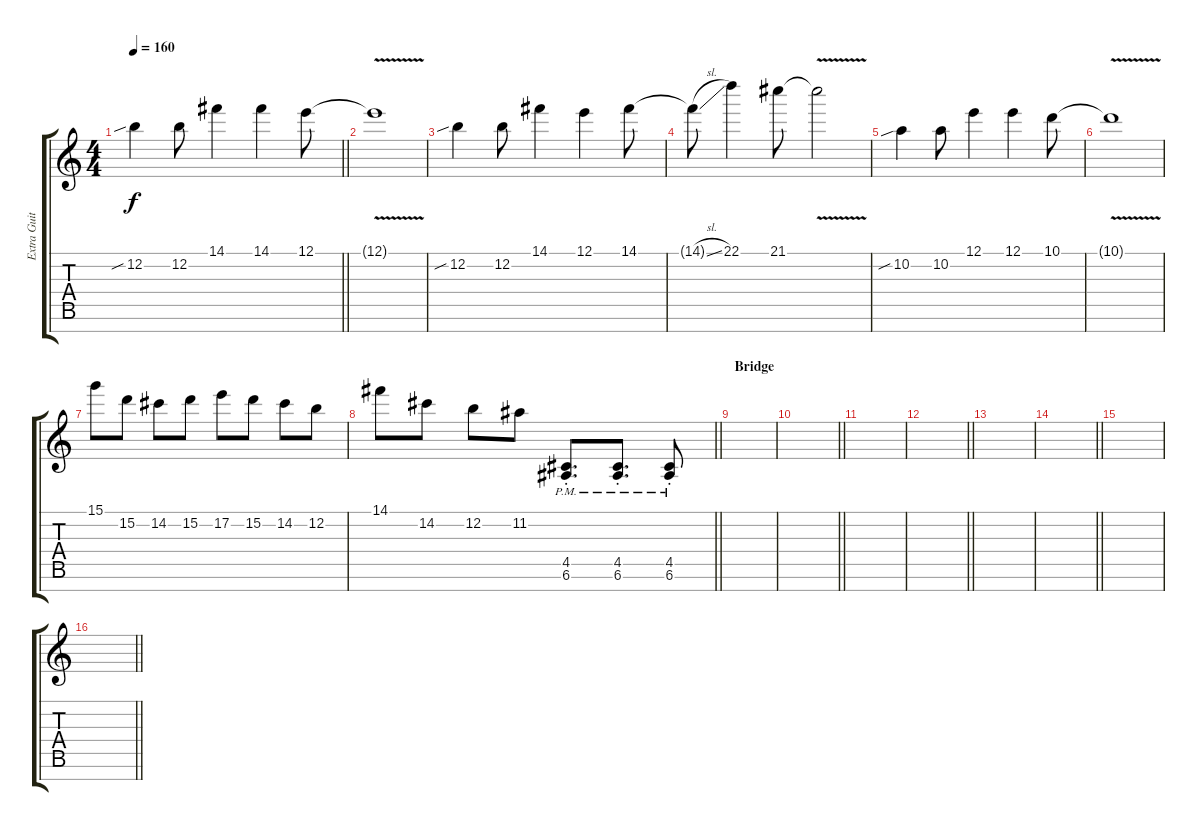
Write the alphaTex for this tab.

\track ("Extra Guitar" "Extra Guit") {instrument distortionguitar}
\staff {score tabs}
\tuning (E4 B3 G3 D3 A2 E2 B1) {hide}
\ts (4 4)
\tempo 160
\clef g2
\barLineRight lightlight
\ks c
12.2{sib}.4{dy f} 12.2.8 14.1.4 14.1.4 12.1.8 |
12.1{v t}.1 |
12.2{sib}.4 12.2.8 14.1.4 12.1.4 14.1.8 |
14.1{sl t}.8 22.1.4 21.1.8 21.1{v t}.2 |
10.2{sib}.4 10.2.8 12.1.4 12.1.4 10.1.8 |
10.1{v t}.1 |
15.1.8 15.2.8 14.2.8 15.2.8 17.2.8 15.2.8 14.2.8 12.2.8 |
\barLineRight lightlight
14.1.8 14.2.8 12.2.8 11.2.8 (4.5{pm st} 6.6{pm st}).8{d} (4.5{pm st} 6.6{pm st}).8{d} (4.5{pm st} 6.6{pm st}).8 |
\section ("" "Bridge")
|
\barLineRight lightlight
|
\section ("" "")
|
\barLineRight lightlight
|
|
\barLineRight lightlight
|
|
\barLineRight lightlight
